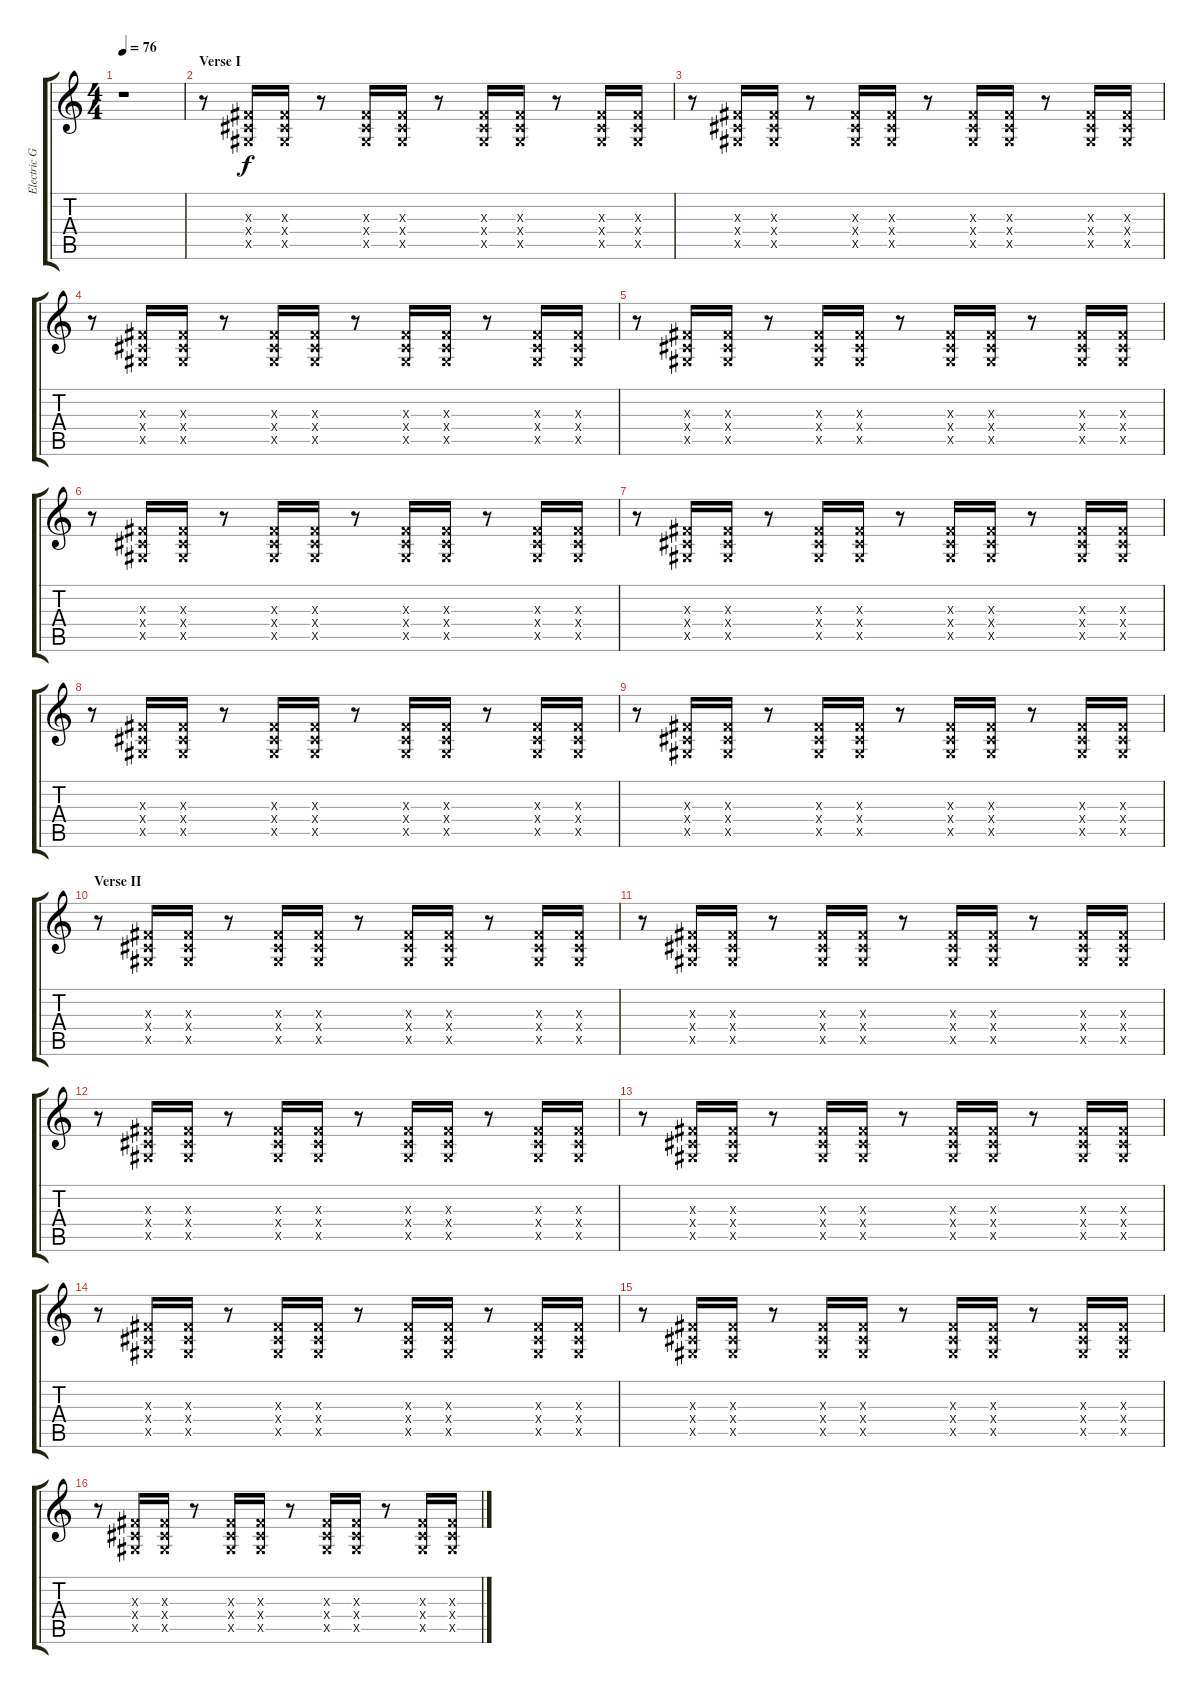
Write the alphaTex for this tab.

\track ("Electric Guitar mute" "Electric G") {instrument overdrivenguitar}
\staff {score tabs}
\tuning (E4 B3 G3 D3 A2 E2) {hide}
\ts (4 4)
\tempo 76
\clef g2
\ks c
r.1{dy f} |
\section ("" "Verse I")
r.8 (-1.3{x} -1.4{x} -1.5{x}).16 (-1.3{x} -1.4{x} -1.5{x}).16 r.8 (-1.3{x} -1.4{x} -1.5{x}).16 (-1.3{x} -1.4{x} -1.5{x}).16 r.8 (-1.3{x} -1.4{x} -1.5{x}).16 (-1.3{x} -1.4{x} -1.5{x}).16 r.8 (-1.3{x} -1.4{x} -1.5{x}).16 (-1.3{x} -1.4{x} -1.5{x}).16 |
r.8 (-1.3{x} -1.4{x} -1.5{x}).16 (-1.3{x} -1.4{x} -1.5{x}).16 r.8 (-1.3{x} -1.4{x} -1.5{x}).16 (-1.3{x} -1.4{x} -1.5{x}).16 r.8 (-1.3{x} -1.4{x} -1.5{x}).16 (-1.3{x} -1.4{x} -1.5{x}).16 r.8 (-1.3{x} -1.4{x} -1.5{x}).16 (-1.3{x} -1.4{x} -1.5{x}).16 |
r.8 (-1.3{x} -1.4{x} -1.5{x}).16 (-1.3{x} -1.4{x} -1.5{x}).16 r.8 (-1.3{x} -1.4{x} -1.5{x}).16 (-1.3{x} -1.4{x} -1.5{x}).16 r.8 (-1.3{x} -1.4{x} -1.5{x}).16 (-1.3{x} -1.4{x} -1.5{x}).16 r.8 (-1.3{x} -1.4{x} -1.5{x}).16 (-1.3{x} -1.4{x} -1.5{x}).16 |
r.8 (-1.3{x} -1.4{x} -1.5{x}).16 (-1.3{x} -1.4{x} -1.5{x}).16 r.8 (-1.3{x} -1.4{x} -1.5{x}).16 (-1.3{x} -1.4{x} -1.5{x}).16 r.8 (-1.3{x} -1.4{x} -1.5{x}).16 (-1.3{x} -1.4{x} -1.5{x}).16 r.8 (-1.3{x} -1.4{x} -1.5{x}).16 (-1.3{x} -1.4{x} -1.5{x}).16 |
r.8 (-1.3{x} -1.4{x} -1.5{x}).16 (-1.3{x} -1.4{x} -1.5{x}).16 r.8 (-1.3{x} -1.4{x} -1.5{x}).16 (-1.3{x} -1.4{x} -1.5{x}).16 r.8 (-1.3{x} -1.4{x} -1.5{x}).16 (-1.3{x} -1.4{x} -1.5{x}).16 r.8 (-1.3{x} -1.4{x} -1.5{x}).16 (-1.3{x} -1.4{x} -1.5{x}).16 |
r.8 (-1.3{x} -1.4{x} -1.5{x}).16 (-1.3{x} -1.4{x} -1.5{x}).16 r.8 (-1.3{x} -1.4{x} -1.5{x}).16 (-1.3{x} -1.4{x} -1.5{x}).16 r.8 (-1.3{x} -1.4{x} -1.5{x}).16 (-1.3{x} -1.4{x} -1.5{x}).16 r.8 (-1.3{x} -1.4{x} -1.5{x}).16 (-1.3{x} -1.4{x} -1.5{x}).16 |
r.8 (-1.3{x} -1.4{x} -1.5{x}).16 (-1.3{x} -1.4{x} -1.5{x}).16 r.8 (-1.3{x} -1.4{x} -1.5{x}).16 (-1.3{x} -1.4{x} -1.5{x}).16 r.8 (-1.3{x} -1.4{x} -1.5{x}).16 (-1.3{x} -1.4{x} -1.5{x}).16 r.8 (-1.3{x} -1.4{x} -1.5{x}).16 (-1.3{x} -1.4{x} -1.5{x}).16 |
r.8 (-1.3{x} -1.4{x} -1.5{x}).16 (-1.3{x} -1.4{x} -1.5{x}).16 r.8 (-1.3{x} -1.4{x} -1.5{x}).16 (-1.3{x} -1.4{x} -1.5{x}).16 r.8 (-1.3{x} -1.4{x} -1.5{x}).16 (-1.3{x} -1.4{x} -1.5{x}).16 r.8 (-1.3{x} -1.4{x} -1.5{x}).16 (-1.3{x} -1.4{x} -1.5{x}).16 |
\section ("" "Verse II")
r.8 (-1.3{x} -1.4{x} -1.5{x}).16 (-1.3{x} -1.4{x} -1.5{x}).16 r.8 (-1.3{x} -1.4{x} -1.5{x}).16 (-1.3{x} -1.4{x} -1.5{x}).16 r.8 (-1.3{x} -1.4{x} -1.5{x}).16 (-1.3{x} -1.4{x} -1.5{x}).16 r.8 (-1.3{x} -1.4{x} -1.5{x}).16 (-1.3{x} -1.4{x} -1.5{x}).16 |
r.8 (-1.3{x} -1.4{x} -1.5{x}).16 (-1.3{x} -1.4{x} -1.5{x}).16 r.8 (-1.3{x} -1.4{x} -1.5{x}).16 (-1.3{x} -1.4{x} -1.5{x}).16 r.8 (-1.3{x} -1.4{x} -1.5{x}).16 (-1.3{x} -1.4{x} -1.5{x}).16 r.8 (-1.3{x} -1.4{x} -1.5{x}).16 (-1.3{x} -1.4{x} -1.5{x}).16 |
r.8 (-1.3{x} -1.4{x} -1.5{x}).16 (-1.3{x} -1.4{x} -1.5{x}).16 r.8 (-1.3{x} -1.4{x} -1.5{x}).16 (-1.3{x} -1.4{x} -1.5{x}).16 r.8 (-1.3{x} -1.4{x} -1.5{x}).16 (-1.3{x} -1.4{x} -1.5{x}).16 r.8 (-1.3{x} -1.4{x} -1.5{x}).16 (-1.3{x} -1.4{x} -1.5{x}).16 |
r.8 (-1.3{x} -1.4{x} -1.5{x}).16 (-1.3{x} -1.4{x} -1.5{x}).16 r.8 (-1.3{x} -1.4{x} -1.5{x}).16 (-1.3{x} -1.4{x} -1.5{x}).16 r.8 (-1.3{x} -1.4{x} -1.5{x}).16 (-1.3{x} -1.4{x} -1.5{x}).16 r.8 (-1.3{x} -1.4{x} -1.5{x}).16 (-1.3{x} -1.4{x} -1.5{x}).16 |
r.8 (-1.3{x} -1.4{x} -1.5{x}).16 (-1.3{x} -1.4{x} -1.5{x}).16 r.8 (-1.3{x} -1.4{x} -1.5{x}).16 (-1.3{x} -1.4{x} -1.5{x}).16 r.8 (-1.3{x} -1.4{x} -1.5{x}).16 (-1.3{x} -1.4{x} -1.5{x}).16 r.8 (-1.3{x} -1.4{x} -1.5{x}).16 (-1.3{x} -1.4{x} -1.5{x}).16 |
r.8 (-1.3{x} -1.4{x} -1.5{x}).16 (-1.3{x} -1.4{x} -1.5{x}).16 r.8 (-1.3{x} -1.4{x} -1.5{x}).16 (-1.3{x} -1.4{x} -1.5{x}).16 r.8 (-1.3{x} -1.4{x} -1.5{x}).16 (-1.3{x} -1.4{x} -1.5{x}).16 r.8 (-1.3{x} -1.4{x} -1.5{x}).16 (-1.3{x} -1.4{x} -1.5{x}).16 |
r.8 (-1.3{x} -1.4{x} -1.5{x}).16 (-1.3{x} -1.4{x} -1.5{x}).16 r.8 (-1.3{x} -1.4{x} -1.5{x}).16 (-1.3{x} -1.4{x} -1.5{x}).16 r.8 (-1.3{x} -1.4{x} -1.5{x}).16 (-1.3{x} -1.4{x} -1.5{x}).16 r.8 (-1.3{x} -1.4{x} -1.5{x}).16 (-1.3{x} -1.4{x} -1.5{x}).16
